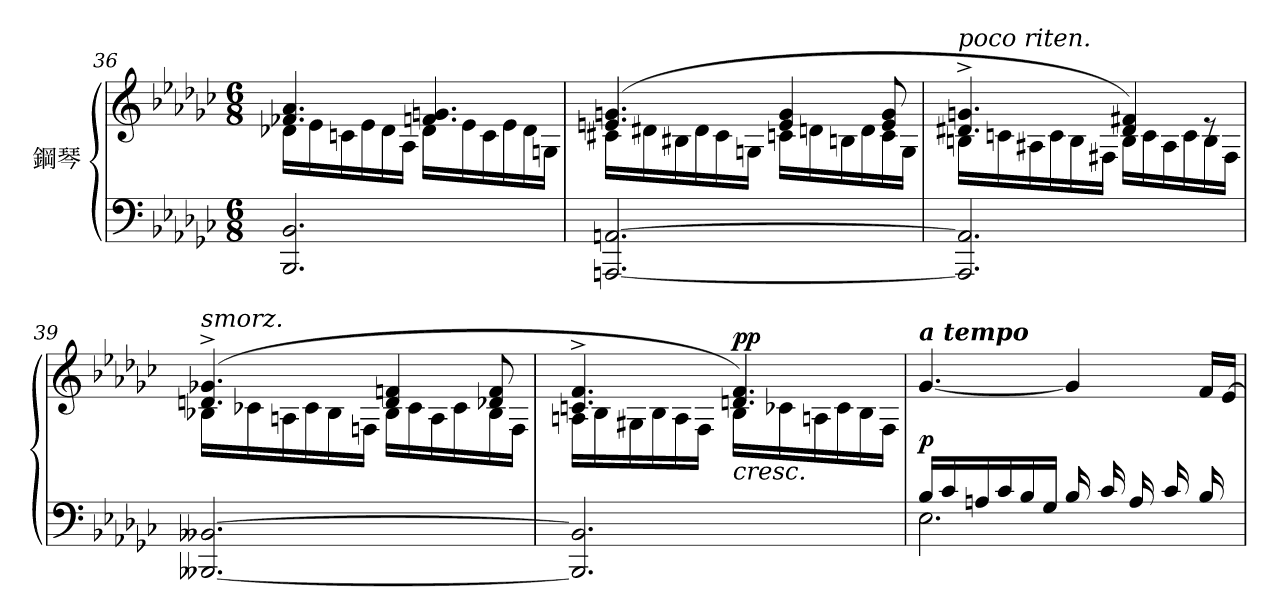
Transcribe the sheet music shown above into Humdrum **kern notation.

**kern	**kern	**dynam
*part1	*part1	*part1
*staff2	*staff1	*staff1/2
*I"鋼琴	*	*
*clefF4	*clefG2	*
*k[b-e-a-d-g-c-]	*k[b-e-a-d-g-c-]	*
*M6/8	*M6/8	*
=36	=36	=36
*	*^	*
2.BBB-/ 2.BB-/	4.f-X/ 4.a-/	16d-X\LL	.
.	.	16e-\	.
.	.	16cn\	.
.	.	16e-\	.
.	.	16d-\	.
.	.	16A-\JJ	.
.	4.fn/ 4.gn/	16d-\LL	.
.	.	16e-\	.
.	.	16c\	.
.	.	16e-\	.
.	.	16d-\	.
.	.	16Gn\JJ	.
!!LO:LB:g=z	!!
=37	=37	=37	=37
[2.AAAn/ [2.AAn/	(>4.en/ 4.gn/	16c#X\LL	.
.	.	16d#X\	.
.	.	16B#X\	.
.	.	16d#\	.
.	.	16c#\	.
.	.	16Gn\JJ	.
.	4e/ 4g/	16cn\LL	.
.	.	16dn\	.
.	.	16Bn\	.
.	.	16d\	.
.	8e/ 8g/	16c\	.
.	.	16G\JJ	.
=38	=38	=38	=38
*	*MM52	*	*
!	!LO:TX:a:i:t=poco riten.	!	!
2.AAA/] 2.AA/]	4.d#X/^ 4.gn/^	16Bn\LL	.
.	.	16cn\	.
*	*MM48	*	*
.	.	16A#X\	.
.	.	16c\	.
.	.	16B\	.
.	.	16F#X\JJ	.
*	*MM44	*	*
.	4d#/ 4f#X/)	16B\LL	.
.	.	16c\	.
.	.	16A#\	.
*	*MM40	*	*
.	.	16c\	.
.	8re	16B\	.
.	.	16F#\JJ	.
=39	=39	=39	=39
*	*MM36	*	*
!	!LO:TX:a:i:t=smorz.	!	!
[2.BBB--X/ [2.BB--X/	(>4.dn/^ 4.g-X/^	16B-X\LL	.
.	.	16c-X\	.
.	.	16An\	.
.	.	16c-\	.
.	.	16B-\	.
.	.	16Fn\JJ	.
*	*MM32	*	*
.	4d/ 4fn/	16B-\LL	.
.	.	16c-\	.
.	.	16A\	.
.	.	16c-\	.
.	8d-X/ 8f/	16B-\	.
.	.	16F\JJ	.
=40	=40	=40	=40
*	*MM28	*	*
2.BBB--/] 2.BB--/]	4.cn/^ 4.f/^	16An\LL	.
.	.	16B-\	.
.	.	16G#X\	.
.	.	16B-\	.
.	.	16A\	.
.	.	16F\JJ	.
*	*MM32	*	*
!	!	!	!LO:HP:b
!	!	!	!LO:DY:n=1:a
.	4.dn/ 4.f/)	16B-\LL	< pp
*	*MM36	*	*
.	.	16c-X\	.
*	*MM40	*	*
.	.	16An\	.
*	*MM44	*	*
.	.	16c-\	.
*	*MM48	*	*
.	.	16B-\	.
*	*MM50	*	*
.	.	16F\JJ	.
!!LO:LB:g=z	!!
=41	=41	=41	=41
*^	*	*	*
!	!	!LO:TX:a:Bi:t=a tempo	!	!
!	!	!	!	!LO:DY:b
16B-/LL	2.E-\	[4.g-/	8.ryy	p
16c-/	.	.	.	.
16An/	.	.	.	.
*	*	*v	*v	*
16c-/	.	.	.
16B-/	.	.	.
16G-/JJ	.	.	.
16B-/LL	.	4g-/]	.
16c-/	.	.	.
16A/	.	.	.
16c-/	.	.	.
16B-/	.	16f/LL	.
*	*	*^	*
16ryy	.	[16e-/JJ	16e-\JJ	.
*v	*v	*	*	*
*	*v	*v	*
.	.	[
=	=	=
*-	*-	*-
